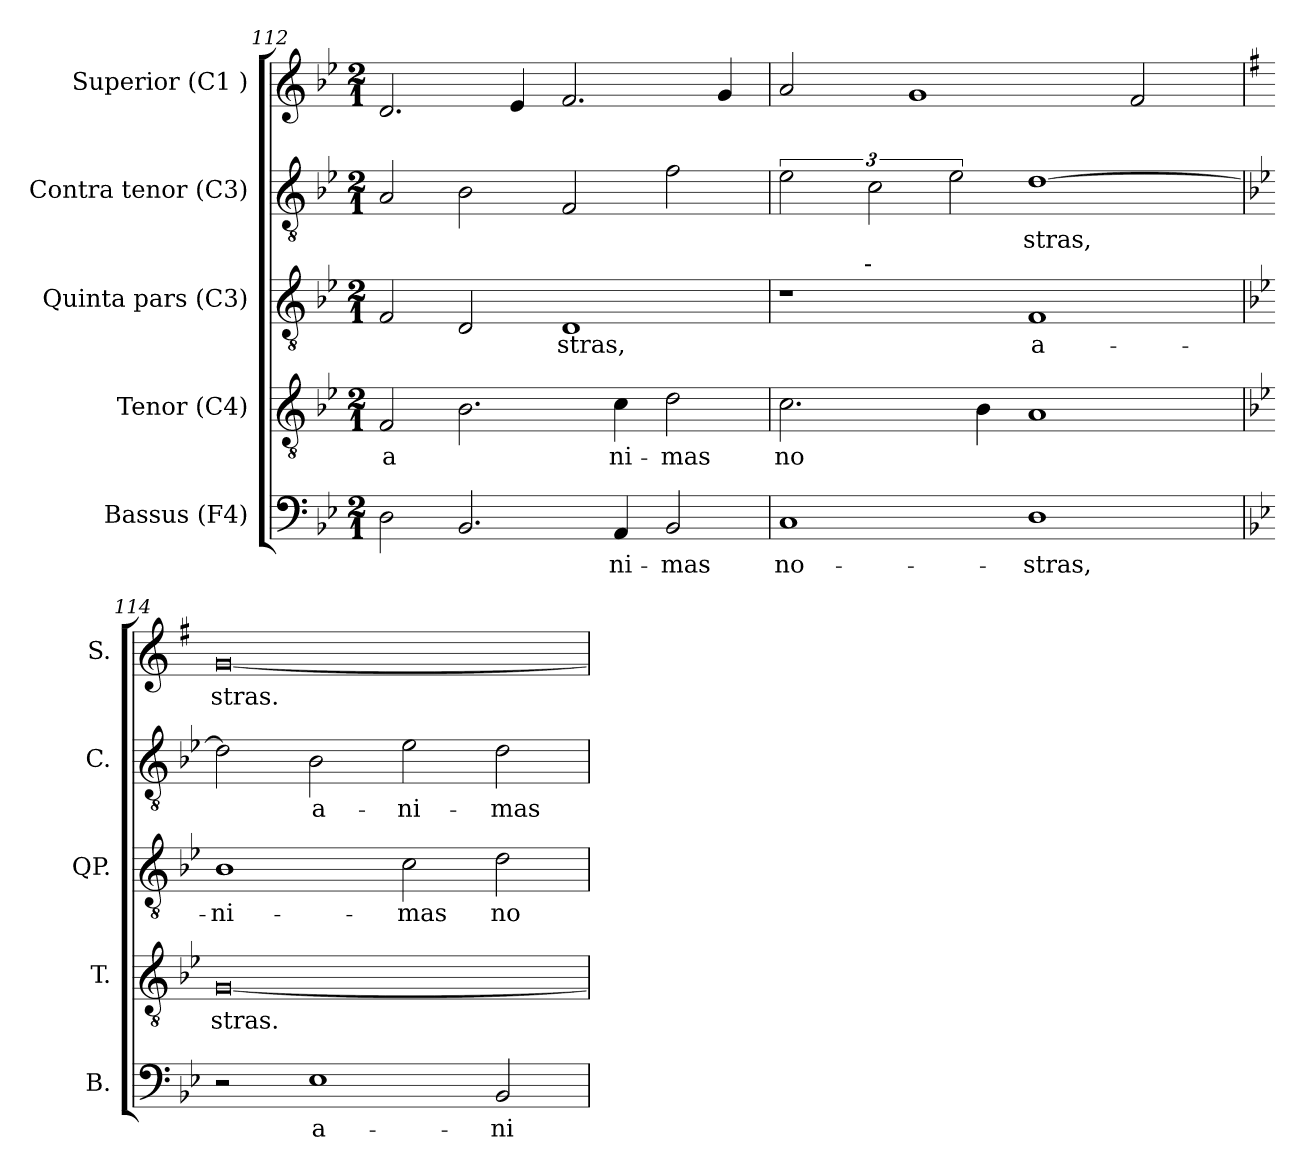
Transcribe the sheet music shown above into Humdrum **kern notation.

**kern	**text	**kern	**text	**kern	**text	**kern	**text	**kern	**text
*part5	*part5	*part4	*part4	*part3	*part3	*part2	*part2	*part1	*part1
*staff5	*staff5	*staff4	*staff4	*staff3	*staff3	*staff2	*staff2	*staff1	*staff1
*I"Bassus (F4)	*	*I"Tenor (C4)	*	*I"Quinta pars (C3)	*	*I"Contra tenor (C3)	*	*I"Superior (C1 )	*
*I'B.	*	*I'T.	*	*I'QP.	*	*I'C.	*	*I'S.	*
*clefF4	*	*clefGv2	*	*clefGv2	*	*clefGv2	*	*clefG2	*
*k[b-e-]	*	*k[b-e-]	*	*k[b-e-]	*	*k[b-e-]	*	*k[b-e-]	*
*B-:	*	*B-:	*	*B-:	*	*B-:	*	*B-:	*
*M2/1	*	*M2/1	*	*M2/1	*	*M2/1	*	*M2/1	*
=112	=112	=112	=112	=112	=112	=112	=112	=112	=112
!	!LO:LY:b:rj	!	!LO:LY:b:rj	!	!LO:LY:b:rj	!	!LO:LY:b:rj	!	!LO:LY:b:rj
2D\	--	2F/	a-	2F/	--	2A/	--	2.d/	--
!	!LO:LY:b:rj	!	!LO:LY:b:rj	!	!LO:LY:b:rj	!	!LO:LY:b:rj	!	!
2.BB-/	--	2.B-\	--	2D/	--	2B-\	--	.	.
!	!	!	!	!	!	!	!	!	!LO:LY:b:rj
.	.	.	.	.	.	.	.	4e-/	--
!	!	!	!	!	!LO:LY:b:rj	!	!LO:LY:b:rj	!	!LO:LY:b:rj
.	.	.	.	1D	-stras,	2F/	--	2.f/	--
!	!LO:LY:b:rj	!	!LO:LY:b:rj	!	!	!	!	!	!
4AA/	-ni-	4c\	-ni-	.	.	.	.	.	.
!	!LO:LY:b:rj	!	!LO:LY:b:rj	!	!	!	!LO:LY:b:rj	!	!
2BB-/	-mas	2d\	-mas	.	.	2f\	--	.	.
!	!	!	!	!	!	!	!	!	!LO:LY:b:rj
.	.	.	.	.	.	.	.	4g/	--
!!LO:PB:g=z
=113	=113	=113	=113	=113	=113	=113	=113	=113	=113
!	!LO:LY:b:rj	!	!LO:LY:b:rj	!	!	!	!LO:LY:b:rj	!	!LO:LY:b:rj
*	*	*	*	*^	*	*	*	*	*
1C	no-	2.c\	no-	1r	4ryy	.	3e-\	--	2a/	--
.	.	.	.	.	16ryy	.	.	.	.	.
.	.	.	.	.	64ryy	.	.	.	.	.
!	!	!	!	!	!LO:TX:a:t=-	!	!	!	!	!
.	.	.	.	.	1ryy	.	.	.	.	.
!	!	!	!	!	!	!	!	!LO:LY:b:rj	!	!
.	.	.	.	.	.	.	3c\	--	.	.
!	!	!	!	!	!	!	!	!	!	!LO:LY:b:rj
.	.	.	.	.	.	.	.	.	1g	--
!	!	!	!	!	!	!	!	!LO:LY:b:rj	!	!
.	.	.	.	.	.	.	3e-\	--	.	.
!	!	!	!LO:LY:b:rj	!	!	!	!	!	!	!
.	.	4B-\	--	.	.	.	.	.	.	.
!	!LO:LY:b:rj	!	!LO:LY:b:rj	!	!	!LO:LY:b:rj	!	!LO:LY:b:rj	!	!
1D	-stras,	1A	--	1F	.	a-	[>1d	-stras,	.	.
.	.	.	.	.	2ryy	.	.	.	.	.
!	!	!	!	!	!	!	!	!	!	!LO:LY:b:rj
.	.	.	.	.	.	.	.	.	2f/	--
.	.	.	.	.	8ryy	.	.	.	.	.
.	.	.	.	.	32.ryy	.	.	.	.	.
*	*	*	*	*v	*v	*	*	*	*	*
=114	=114	=114	=114	=114	=114	=114	=114	=114	=114
*	*	*	*	*	*	*	*	*k[f#]	*
*	*	*	*	*	*	*	*	*G:	*
*	*	*	*	*^	*	*	*	*	*
!	!	!	!LO:LY:b:rj	!	!	!LO:LY:b:rj	!	!LO:LY:b:rj	!	!LO:LY:b:rj
*	*	*	*	*v	*v	*	*	*	*	*
2r	.	[<0G	-stras.	1B-	-ni-	2d\]	.	[<0g	-stras.
!	!LO:LY:b:rj	!	!	!	!	!	!LO:LY:b:rj	!	!
1E-	a-	.	.	.	.	2B-\	a-	.	.
!	!	!	!	!	!LO:LY:b:rj	!	!LO:LY:b:rj	!	!
.	.	.	.	2c\	-mas	2e-\	-ni-	.	.
!	!LO:LY:b:rj	!	!	!	!LO:LY:b:rj	!	!LO:LY:b:rj	!	!
2BB-/	-ni-	.	.	2d\	no-	2d\	-mas	.	.
=	=	=	=	=	=	=	=	=	=
*-	*-	*-	*-	*-	*-	*-	*-	*-	*-
